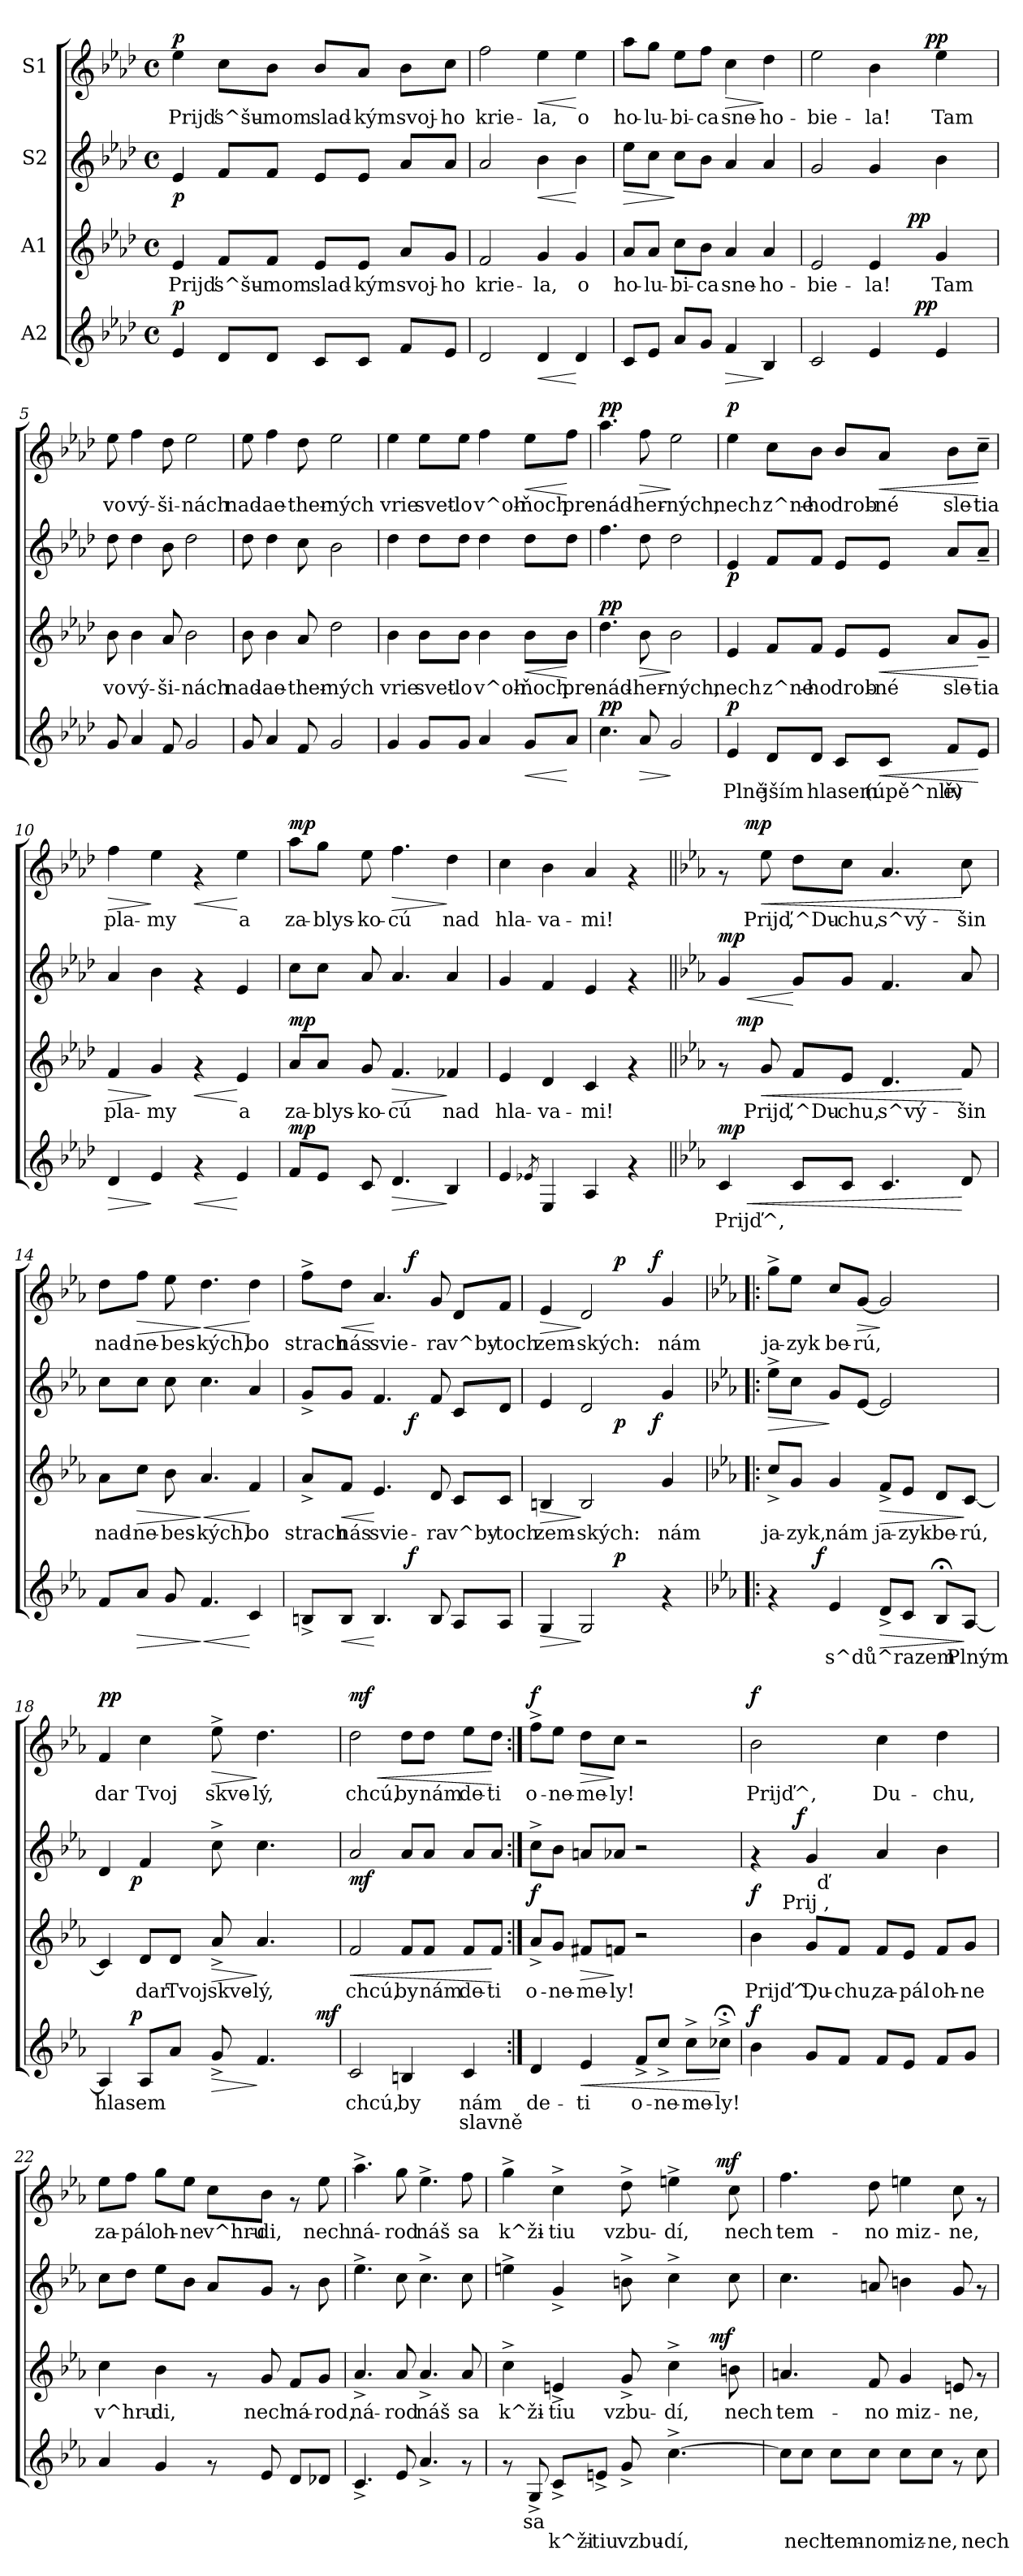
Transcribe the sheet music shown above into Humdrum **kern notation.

**kern	**text	**text	**dynam	**kern	**text	**dynam	**kern	**dynam	**kern	**text	**dynam
*part4	*part4	*part4	*part4	*part3	*part3	*part3	*part2	*part2	*part1	*part1	*part1
*staff4	*staff4	*staff4	*staff4	*staff3	*staff3	*staff3	*staff2	*staff2	*staff1	*staff1	*staff1
*I"A2	*	*	*	*I"A1	*	*	*I"S2	*	*I"S1	*	*
!!LO:PB:g=z
*stria5	*	*	*	*stria5	*	*	*stria5	*	*stria5	*	*
*clefG2	*	*	*	*clefG2	*	*	*clefG2	*	*clefG2	*	*
*k[b-e-a-d-]	*	*	*	*k[b-e-a-d-]	*	*	*k[b-e-a-d-]	*	*k[b-e-a-d-]	*	*
*A-:	*	*	*	*A-:	*	*	*A-:	*	*A-:	*	*
*M4/4	*	*	*	*M4/4	*	*	*M4/4	*	*M4/4	*	*
*met(c)	*	*	*	*met(c)	*	*	*met(c)	*	*met(c)	*	*
=1	=1	=1	=1	=1	=1	=1	=1	=1	=1	=1	=1
!	!LO:LY:b:cj	!	!LO:DY:b	!	!LO:LY:b:cj	!	!	!LO:DY:b	!	!LO:LY:b:cj	!LO:DY:a
4e-/	.	.	p	4e-/	Prijď	.	4e-/	p	4ee-\	Prijď	p
!	!LO:LY:b:cj	!	!	!	!LO:LY:b:cj	!	!	!	!	!LO:LY:b:cj	!
8d-/L	.	.	.	8f/L	s^šu-	.	8f/L	.	8cc\L	s^šu-	.
!	!LO:LY:b:cj	!	!	!	!LO:LY:b:cj	!	!	!	!	!LO:LY:b:cj	!
8d-/J	.	.	.	8f/J	-mom	.	8f/J	.	8b-\J	-mom	.
!	!LO:LY:b:cj	!	!	!	!LO:LY:b:cj	!	!	!	!	!LO:LY:b:cj	!
8c/L	.	.	.	8e-/L	slad-	.	8e-/L	.	8b-/L	slad-	.
!	!LO:LY:b:cj	!	!	!	!LO:LY:b:cj	!	!	!	!	!LO:LY:b:cj	!
8c/J	.	.	.	8e-/J	-kým	.	8e-/J	.	8a-/J	-kým	.
!	!LO:LY:b:cj	!	!	!	!LO:LY:b:cj	!	!	!	!	!LO:LY:b:cj	!
8f/L	.	.	.	8a-/L	svoj-	.	8a-/L	.	8b-\L	svoj-	.
!	!LO:LY:b:cj	!	!	!	!LO:LY:b:cj	!	!	!	!	!LO:LY:b:cj	!
8e-/J	.	.	.	8g/J	-ho	.	8a-/J	.	8cc\J	-ho	.
=2	=2	=2	=2	=2	=2	=2	=2	=2	=2	=2	=2
!	!LO:LY:b:cj	!	!	!	!LO:LY:b:cj	!	!	!	!	!LO:LY:b:cj	!
2d-/	.	.	.	2f/	krie-	.	2a-/	.	2ff\	krie-	.
!	!LO:LY:b:cj	!	!LO:HP:b	!	!LO:LY:b:cj	!	!	!LO:HP:b	!	!LO:LY:b:cj	!LO:HP:b
4d-/	.	.	<	4g/	-la,	.	4b-\	<	4ee-\	-la,	<
!	!LO:LY:b:cj	!	!	!	!LO:LY:b:cj	!	!	!	!	!LO:LY:b:cj	!
4d-/	.	.	[	4g/	o	.	4b-\	[	4ee-\	o	[
=3	=3	=3	=3	=3	=3	=3	=3	=3	=3	=3	=3
!	!LO:LY:b:cj	!	!	!	!LO:LY:b:cj	!	!	!LO:HP:b	!	!LO:LY:b:cj	!
8c/L	.	.	.	8a-/L	ho-	.	8ee-\L	>	8aa-\L	ho-	.
!	!LO:LY:b:cj	!	!	!	!LO:LY:b:cj	!	!	!	!	!LO:LY:b:cj	!
8e-/J	.	.	.	8a-/J	-lu-	.	8cc\J	.	8gg\J	-lu-	.
!	!LO:LY:b:cj	!	!	!	!LO:LY:b:cj	!	!	!	!	!LO:LY:b:cj	!
8a-/L	.	.	.	8cc\L	-bi-	.	8cc\L	]	8ee-\L	-bi-	.
!	!LO:LY:b:cj	!	!	!	!LO:LY:b:cj	!	!	!	!	!LO:LY:b:cj	!
8g/J	.	.	.	8b-\J	-ca	.	8b-\J	.	8ff\J	-ca	.
!	!LO:LY:b:cj	!	!LO:HP:b	!	!LO:LY:b:cj	!	!	!	!	!LO:LY:b:cj	!LO:HP:b
4f/	.	.	>	4a-/	sne-	.	4a-/	.	4cc\	sne-	>
!	!LO:LY:b:cj	!	!	!	!LO:LY:b:cj	!	!	!	!	!LO:LY:b:cj	!
4B-/	.	.	]	4a-/	-ho-	.	4a-/	.	4dd-\	-ho-	]
=4	=4	=4	=4	=4	=4	=4	=4	=4	=4	=4	=4
!	!LO:LY:b:cj	!	!	!	!LO:LY:b:cj	!	!	!	!	!LO:LY:b:cj	!
*^	*	*	*	*^	*	*	*	*	*^	*	*
2c/	2ryy	.	.	.	2e-/	2ryy	-bie-	.	2g/	.	2ee-\	2ryy	-bie-	.
!	!	!LO:LY:b:cj	!	!	!	!	!LO:LY:b:cj	!	!	!	!	!	!LO:LY:b:cj	!
4e-/	8.ryy	.	.	.	4e-/	8ryy	-la!	.	4g/	.	4b-\	8..ryy	-la!	.
.	.	.	.	.	.	32.ryy	.	.	.	.	.	.	.	.
!	!	!	!	!	!	!	!	!LO:DY:a	!	!	!	!	!	!
.	.	.	.	.	.	4ryy	.	pp	.	.	.	.	.	.
!	!	!	!	!LO:DY:b	!	!	!	!	!	!	!	!	!	!
.	4ryy	.	.	pp	.	.	.	.	.	.	.	.	.	.
!	!	!	!	!	!	!	!	!	!	!	!	!	!	!LO:DY:a
.	.	.	.	.	.	.	.	.	.	.	.	4ryy	.	pp
!	!	!LO:LY:b:cj	!	!	!	!	!LO:LY:b:cj	!	!	!	!	!	!LO:LY:b:cj	!
4e-/	.	.	.	.	4g/	.	Tam	.	4b-\	.	4ee-\	.	Tam	.
.	.	.	.	.	.	16ryy	.	.	.	.	.	.	.	.
.	16ryy	.	.	.	.	.	.	.	.	.	.	.	.	.
.	.	.	.	.	.	.	.	.	.	.	.	32ryy	.	.
.	.	.	.	.	.	64ryy	.	.	.	.	.	.	.	.
!!LO:LB:g=z
=5	=5	=5	=5	=5	=5	=5	=5	=5	=5	=5	=5	=5	=5	=5
!	!	!LO:LY:b:cj	!	!	!	!	!LO:LY:b:cj	!	!	!	!	!	!LO:LY:b:cj	!
*v	*v	*	*	*	*	*	*	*	*	*	*v	*v	*	*
*	*	*	*	*v	*v	*	*	*	*	*	*	*
8g/	.	.	.	8b-\	vo	.	8dd-\	.	8ee-\	vo	.
!	!LO:LY:b:cj	!	!	!	!LO:LY:b:cj	!	!	!	!	!LO:LY:b:cj	!
4a-/	.	.	.	4b-\	vý-	.	4dd-\	.	4ff\	vý-	.
!	!LO:LY:b:cj	!	!	!	!LO:LY:b:cj	!	!	!	!	!LO:LY:b:cj	!
8f/	.	.	.	8a-/	-ši-	.	8b-\	.	8dd-\	-ši-	.
!	!LO:LY:b:cj	!	!	!	!LO:LY:b:cj	!	!	!	!	!LO:LY:b:cj	!
2g/	.	.	.	2b-\	-nách	.	2dd-\	.	2ee-\	-nách	.
=6	=6	=6	=6	=6	=6	=6	=6	=6	=6	=6	=6
!	!LO:LY:b:cj	!	!	!	!LO:LY:b:cj	!	!	!	!	!LO:LY:b:cj	!
8g/	.	.	.	8b-\	nad-	.	8dd-\	.	8ee-\	nad-	.
!	!LO:LY:b:cj	!	!	!	!LO:LY:b:cj	!	!	!	!	!LO:LY:b:cj	!
4a-/	.	.	.	4b-\	-ae-	.	4dd-\	.	4ff\	-ae-	.
!	!LO:LY:b:cj	!	!	!	!LO:LY:b:cj	!	!	!	!	!LO:LY:b:cj	!
8f/	.	.	.	8a-/	-ther-	.	8cc\	.	8dd-\	-ther-	.
!	!LO:LY:b:cj	!	!	!	!LO:LY:b:cj	!	!	!	!	!LO:LY:b:cj	!
2g/	.	.	.	2dd-\	-ných	.	2b-\	.	2ee-\	-ných	.
=7	=7	=7	=7	=7	=7	=7	=7	=7	=7	=7	=7
!	!LO:LY:b:cj	!	!	!	!LO:LY:b:cj	!	!	!	!	!LO:LY:b:cj	!
4g/	.	.	.	4b-\	vrie	.	4dd-\	.	4ee-\	vrie	.
!	!LO:LY:b:cj	!	!	!	!LO:LY:b:cj	!	!	!	!	!LO:LY:b:cj	!
8g/L	.	.	.	8b-\L	svet-	.	8dd-\L	.	8ee-\L	svet-	.
!	!LO:LY:b:cj	!	!	!	!LO:LY:b:cj	!	!	!	!	!LO:LY:b:cj	!
8g/J	.	.	.	8b-\J	-lo	.	8dd-\J	.	8ee-\J	-lo	.
!	!LO:LY:b:cj	!	!	!	!LO:LY:b:cj	!	!	!	!	!LO:LY:b:cj	!
4a-/	.	.	.	4b-\	v^oh-	.	4dd-\	.	4ff\	v^oh-	.
!	!LO:LY:b:cj	!	!LO:HP:b	!	!LO:LY:b:cj	!LO:HP:b	!	!	!	!LO:LY:b:cj	!LO:HP:b
8g/L	.	.	<	8b-\L	-ňoch	<	8dd-\L	.	8ee-\L	-ňoch	<
!	!LO:LY:b:cj	!	!	!	!LO:LY:b:cj	!	!	!	!	!LO:LY:b:cj	!
8a-/J	.	.	[	8b-\J	pre-	[	8dd-\J	.	8ff\J	pre-	[
=8	=8	=8	=8	=8	=8	=8	=8	=8	=8	=8	=8
!	!LO:LY:b:cj	!	!LO:DY:b	!	!LO:LY:b:cj	!LO:DY:a	!	!	!	!LO:LY:b:cj	!LO:DY:a
4.cc\	.	.	pp	4.dd-\	-nád-	pp	4.ff\	.	4.aa-\	-nád-	pp
!	!LO:LY:b:cj	!	!LO:HP:b	!	!LO:LY:b:cj	!LO:HP:b	!	!	!	!LO:LY:b:cj	!LO:HP:b
8a-/	.	.	>	8b-\	-her-	>	8dd-\	.	8ff\	-her-	>
!	!LO:LY:b:cj	!	!	!	!LO:LY:b:cj	!	!	!	!	!LO:LY:b:cj	!
2g/	.	.	]	2b-\	-ných,	]	2dd-\	.	2ee-\	-ných,	]
!!LO:LB:g=z
=9	=9	=9	=9	=9	=9	=9	=9	=9	=9	=9	=9
!	!LO:LY:b:cj	!	!LO:DY:b	!	!LO:LY:b:cj	!	!	!LO:DY:b	!	!LO:LY:b:cj	!LO:DY:a
4e-/	Plně	.	p	4e-/	nech	.	4e-/	p	4ee-\	nech	p
!	!LO:LY:b:cj	!	!	!	!LO:LY:b:cj	!	!	!	!	!LO:LY:b:cj	!
8d-/L	jším	.	.	8f/L	z^ne-	.	8f/L	.	8cc\L	z^ne-	.
!	!LO:LY:b:cj	!	!	!	!LO:LY:b:cj	!	!	!	!	!LO:LY:b:cj	!
8d-/J	hlasem	.	.	8f/J	-ho	.	8f/J	.	8b-\J	-ho	.
!	!LO:LY:b:cj	!	!	!	!LO:LY:b:cj	!	!	!	!	!LO:LY:b:cj	!
8c/L	.	.	.	8e-/L	drob-	.	8e-/L	.	8b-/L	drob-	.
!	!LO:LY:b:cj	!	!LO:HP:b	!	!LO:LY:b:cj	!LO:HP:b	!	!	!	!LO:LY:b:cj	!LO:HP:b
8c/J	(úpě^nliv	.	<	8e-/J	-né	<	8e-/J	.	8a-/J	-né	<
!	!LO:LY:b:cj	!	!	!	!LO:LY:b:cj	!	!	!	!	!LO:LY:b:cj	!
8f/L	ě)	.	.	8a-/L	sle-	.	8a-/L	.	8b-\L	sle-	.
!	!LO:LY:b:cj	!	!	!	!LO:LY:b:cj	!	!	!	!	!LO:LY:b:cj	!
8e-/J	.	.	[	8g~</J	-tia	[	8a-~</J	.	8cc~>\J	-tia	[
=10	=10	=10	=10	=10	=10	=10	=10	=10	=10	=10	=10
!	!LO:LY:b:cj	!	!LO:HP:b	!	!LO:LY:b:cj	!LO:HP:b	!	!	!	!LO:LY:b:cj	!LO:HP:b
4d-/	.	.	>	4f/	pla-	>	4a-/	.	4ff\	pla-	>
!	!LO:LY:b:cj	!	!	!	!LO:LY:b:cj	!	!	!	!	!LO:LY:b:cj	!
4e-/	.	.	]	4g/	-my	]	4b-\	.	4ee-\	-my	]
!	!	!	!LO:HP:b	!	!	!LO:HP:b	!	!	!	!	!LO:HP:b
4rf	.	.	<	4rf	.	<	4rf	.	4rf	.	<
!	!LO:LY:b:cj	!	!	!	!LO:LY:b:cj	!	!	!	!	!LO:LY:b:cj	!
4e-/	.	.	[	4e-/	a	[	4e-/	.	4ee-\	a	[
=11	=11	=11	=11	=11	=11	=11	=11	=11	=11	=11	=11
!	!LO:LY:b:cj	!	!LO:DY:b	!	!LO:LY:b:cj	!LO:DY:a	!	!	!	!LO:LY:b:cj	!LO:DY:a
8f/L	.	.	mp	8a-/L	za-	mp	8cc\L	.	8aa-\L	za-	mp
!	!LO:LY:b:cj	!	!	!	!LO:LY:b:cj	!	!	!	!	!LO:LY:b:cj	!
8e-/J	.	.	.	8a-/J	-blys-	.	8cc\J	.	8gg\J	-blys-	.
!	!LO:LY:b:cj	!	!	!	!LO:LY:b:cj	!	!	!	!	!LO:LY:b:cj	!
8c/	.	.	.	8g/	-ko-	.	8a-/	.	8ee-\	-ko-	.
!	!LO:LY:b:cj	!	!LO:HP:b	!	!LO:LY:b:cj	!LO:HP:b	!	!	!	!LO:LY:b:cj	!LO:HP:b
4.d-/	.	.	>	4.f/	-cú	>	4.a-/	.	4.ff\	-cú	>
!	!LO:LY:b:cj	!	!	!	!LO:LY:b:cj	!	!	!	!	!LO:LY:b:cj	!
4B-/	.	.	]	4f-X/	nad	]	4a-/	.	4dd-\	nad	]
=12	=12	=12	=12	=12	=12	=12	=12	=12	=12	=12	=12
!	!LO:LY:b:cj	!	!	!	!LO:LY:b:cj	!	!	!	!	!LO:LY:b:cj	!
4e-/	.	.	.	4e-/	hla-	.	4g/	.	4cc\	hla-	.
8qe-X/	.	.	.	.	.	.	.	.	.	.	.
!	!LO:LY:b:cj	!	!	!	!LO:LY:b:cj	!	!	!	!	!LO:LY:b:cj	!
4E-/	.	.	.	4d-/	-va-	.	4f/	.	4b-\	-va-	.
!	!LO:LY:b:cj	!	!	!	!LO:LY:b:cj	!	!	!	!	!LO:LY:b:cj	!
4A-/	.	.	.	4c/	-mi!	.	4e-/	.	4a-/	-mi!	.
4rf	.	.	.	4rf	.	.	4rf	.	4rf	.	.
!!LO:LB:g=z
=13||	=13||	=13||	=13||	=13||	=13||	=13||	=13||	=13||	=13||	=13||	=13||
*k[b-e-a-]	*	*	*	*k[b-e-a-]	*	*	*k[b-e-a-]	*	*k[b-e-a-]	*	*
*E-:	*	*	*	*E-:	*	*	*E-:	*	*E-:	*	*
!	!	!	!	!LO:TX:a:t=Prij ,	!	!	!	!	!	!	!
!	!	!	!	!LO:TX:a:t=ď	!	!	!	!	!	!	!
!	!LO:LY:b:cj	!	!LO:HP:b	!	!	!	!	!LO:HP:b	!	!	!
!	!	!	!LO:DY:n=1:b	!	!	!	!	!LO:DY:n=1:a	!	!	!
*	*	*	*	*^	*	*	*	*	*^	*	*
4c/	Prijď^,-	.	< mp	8rf	16ryy	.	.	4g/	< mp	8rf	16ryy	.	.
!	!	!	!	!	!	!	!LO:DY:a	!	!	!	!	!	!
.	.	.	.	.	2...ryy	.	mp	.	.	.	64ryy	.	.
!	!	!	!	!	!	!	!	!	!	!	!	!	!LO:DY:a
.	.	.	.	.	.	.	.	.	.	.	2ryy	.	mp
!	!	!	!	!	!	!LO:LY:b:cj	!LO:HP:b	!	!	!	!	!LO:LY:b:cj	!LO:HP:b
.	.	.	.	8g/	.	Prijď	<	.	.	8ee-\	.	Prijď	<
!	!LO:LY:b:cj	!	!	!	!	!LO:LY:b:cj	!	!	!	!	!	!LO:LY:b:cj	!
8c/L	--	.	.	8f/L	.	,^Du-	.	8g/L	[	8dd\L	.	,^Du-	.
!	!LO:LY:b:cj	!	!	!	!	!LO:LY:b:cj	!	!	!	!	!	!LO:LY:b:cj	!
8c/J	--	.	.	8e-/J	.	-chu,	.	8g/J	.	8cc\J	.	-chu,	.
!	!LO:LY:b:cj	!	!	!	!	!LO:LY:b:cj	!	!	!	!	!	!LO:LY:b:cj	!
4.c/	--	.	.	4.d/	.	s^vý-	.	4.f/	.	4.a-/	.	s^vý-	.
.	.	.	.	.	.	.	.	.	.	.	4ryy	.	.
.	.	.	.	.	.	.	.	.	.	.	8ryy	.	.
!	!LO:LY:b:cj	!	!	!	!	!LO:LY:b:cj	!	!	!	!	!	!LO:LY:b:cj	!
8d/	--	.	[	8f/	.	-šin	[	8a-/	.	8cc\	.	-šin	[
.	.	.	.	.	.	.	.	.	.	.	32.ryy	.	.
=14	=14	=14	=14	=14	=14	=14	=14	=14	=14	=14	=14	=14	=14
!	!LO:LY:b:cj	!	!	!	!	!LO:LY:b:cj	!	!	!	!	!	!LO:LY:b:cj	!
*	*	*	*	*v	*v	*	*	*	*	*v	*v	*	*
8f/L	--	.	.	8a-\L	nad-	.	8cc\L	.	8dd\L	nad-	.
!	!LO:LY:b:cj	!	!LO:HP:b	!	!LO:LY:b:cj	!LO:HP:b	!	!	!	!LO:LY:b:cj	!LO:HP:b
8a-/J	--	.	>	8cc\J	-ne-	>	8cc\J	.	8ff\J	-ne-	>
!	!LO:LY:b:cj	!	!	!	!LO:LY:b:cj	!	!	!	!	!LO:LY:b:cj	!
8g/	--	.	.	8b-\	-bes-	.	8cc\	.	8ee-\	-bes-	.
!	!LO:LY:b:cj	!	!LO:HP:n=1:b	!	!LO:LY:b:cj	!LO:HP:n=1:b	!	!	!	!LO:LY:b:cj	!LO:HP:n=1:b
4.f/	--	.	] <	4.a-/	-kých,	] <	4.cc\	.	4.dd\	-kých,	] <
!	!LO:LY:b:cj	!	!	!	!LO:LY:b:cj	!	!	!	!	!LO:LY:b:cj	!
4c/	--	.	[	4f/	bo	[	4a-/	.	4dd\	bo	[
=15	=15	=15	=15	=15	=15	=15	=15	=15	=15	=15	=15
!	!LO:LY:b:cj	!	!	!	!LO:LY:b:cj	!	!	!	!	!LO:LY:b:cj	!
*^	*	*	*	*	*	*	*^	*	*^	*	*
8Bn^</L	2ryy	--	.	.	8a-^>/L	strach	.	8g^>/L	2ryy	.	8ff^>\L	2ryy	strach	.
!	!	!LO:LY:b:cj	!	!LO:HP:b	!	!LO:LY:b:cj	!LO:HP:b	!	!	!	!	!	!LO:LY:b:cj	!LO:HP:b
8B/J	.	--	.	<	8f/J	nás	<	8g/J	.	.	8dd\J	.	nás	<
!	!	!LO:LY:b:cj	!	!	!	!LO:LY:b:cj	!	!	!	!	!	!	!LO:LY:b:cj	!
4.B/	.	--	.	[	4.e-/	svie-	[	4.f/	.	.	4.a-/	.	svie-	[
!	!	!	!	!LO:DY:b	!	!	!	!	!	!LO:DY:b	!	!	!	!LO:DY:a
.	2ryy	.	.	f	.	.	.	.	2ryy	f	.	2ryy	.	f
!	!	!LO:LY:b:cj	!	!	!	!LO:LY:b:cj	!	!	!	!	!	!	!LO:LY:b:cj	!
8B/	.	--	.	.	8d/	-ra	.	8f/	.	.	8g/	.	-ra	.
!	!	!LO:LY:b:cj	!	!	!	!LO:LY:b:cj	!	!	!	!	!	!	!LO:LY:b:cj	!
8A-/L	.	--	.	.	8c/L	v^by-	.	8c/L	.	.	8d/L	.	v^by-	.
!	!	!LO:LY:b:cj	!	!	!	!LO:LY:b:cj	!	!	!	!	!	!	!LO:LY:b:cj	!
8A-/J	.	--	.	.	8c/J	-toch	.	8d/J	.	.	8f/J	.	-toch	.
=16	=16	=16	=16	=16	=16	=16	=16	=16	=16	=16	=16	=16	=16	=16
!	!	!LO:LY:b:cj	!	!LO:HP:b	!	!LO:LY:b:cj	!LO:HP:b	!	!	!	!	!	!LO:LY:b:cj	!LO:HP:b
*	*	*	*	*	*	*	*	*	*^	*	*	*^	*	*
4G/	4ryy	--	.	>	4Bn/	zem-	>	4e-/	4ryy	2ryy	.	4e-/	4ryy	2ryy	zem-	>
!	!	!LO:LY:b:cj	!	!	!	!LO:LY:b:cj	!	!	!	!	!	!	!	!	!LO:LY:b:cj	!
2G/	8...ryy	--	.	]	2B/	-ských:	]	2d/	8...ryy	.	.	2d/	8...ryy	.	-ských:	]
!	!	!	!	!LO:DY:b	!	!	!	!	!	!	!LO:DY:b	!	!	!	!	!LO:DY:a
.	2ryy	.	.	p	.	.	.	.	2ryy	.	p	.	2ryy	.	.	p
.	.	.	.	.	.	.	.	.	.	8..ryy	.	.	.	8..ryy	.	.
!	!	!	!	!	!	!	!	!	!	!	!LO:DY:b	!	!	!	!	!LO:DY:a
.	.	.	.	.	.	.	.	.	.	4ryy	f	.	.	4ryy	.	f
!	!	!	!	!	!	!LO:LY:b:cj	!	!	!	!	!	!	!	!	!LO:LY:b:cj	!
4rf	.	.	.	.	4g/	nám	.	4g/	.	.	.	4g/	.	.	nám	.
.	.	.	.	.	.	.	.	.	.	32ryy	.	.	.	32ryy	.	.
.	64ryy	.	.	.	.	.	.	.	64ryy	.	.	.	64ryy	.	.	.
*	*	*	*	*	*	*	*	*v	*v	*v	*	*	*	*	*	*
*	*	*	*	*	*	*	*	*	*	*v	*v	*v	*	*
=17!|:	=17!|:	=17!|:	=17!|:	=17!|:	=17!|:	=17!|:	=17!|:	=17!|:	=17!|:	=17!|:	=17!|:	=17!|:
*k[b-e-a-]	*	*	*	*	*k[b-e-a-]	*	*	*k[b-e-a-]	*	*k[b-e-a-]	*	*
*E-:	*	*	*	*	*E-:	*	*	*E-:	*	*E-:	*	*
*	*	*	*	*	*	*	*	*^	*	*^	*	*
*	*	*	*	*	*	*	*	*	*^	*	*	*^	*	*
!	!	!	!	!	!	!LO:LY:b:cj	!	!	!	!	!LO:HP:b	!	!	!	!LO:LY:b:cj	!
*	*	*	*	*	*	*	*	*v	*v	*v	*	*	*	*	*	*
*	*	*	*	*	*	*	*	*	*	*v	*v	*v	*	*
4rf	8..ryy	.	.	.	8cc^>/L	ja-	.	8ee-^>\L	>	8gg^>\L	ja-	.
!	!	!	!	!	!	!LO:LY:b:cj	!	!	!	!	!LO:LY:b:cj	!
.	.	.	.	.	8g/J	-zyk,	.	8cc\J	.	8ee-\J	-zyk	.
!	!	!	!	!LO:DY:b	!	!	!	!	!	!	!	!
.	2ryy	.	.	f	.	.	.	.	.	.	.	.
!	!	!LO:LY:b:cj	!	!	!	!LO:LY:b:cj	!	!	!	!	!LO:LY:b:cj	!
4e-/	.	-s^dů^razem	.	.	4g/	nám	.	8g/L	]	8cc/L	be-	.
!	!	!	!	!	!	!	!	!	!	!	!LO:LY:b:cj	!LO:HP:b
.	.	.	.	.	.	.	.	[<8e-/J	.	[<8g/J	-rú,	>
!	!	!LO:LY:b:cj	!	!LO:HP:b	!	!LO:LY:b:cj	!LO:HP:b	!	!	!	!LO:LY:b:cj	!
8d^</L	.	.	.	>	8f^</L	ja-	>	2e-/]	.	2g/]	.	]
!	!	!LO:LY:b:cj	!	!	!	!LO:LY:b:cj	!	!	!	!	!	!
8c/J	.	.	.	.	8e-/J	-zyk	.	.	.	.	.	.
.	4ryy	.	.	.	.	.	.	.	.	.	.	.
!	!	!LO:LY:b:cj	!	!	!	!LO:LY:b:cj	!	!	!	!	!	!
8B-;</L	.	.	.	.	8d/L	be-	.	.	.	.	.	.
!	!	!LO:LY:b:cj	!	!	!	!LO:LY:b:cj	!	!	!	!	!	!
[<8A-/J	.	Plným	.	]	[<8c/J	-rú,	]	.	.	.	.	.
.	32ryy	.	.	.	.	.	.	.	.	.	.	.
=18	=18	=18	=18	=18	=18	=18	=18	=18	=18	=18	=18	=18
!	!	!LO:LY:b:cj	!	!	!	!LO:LY:b:cj	!	!	!	!	!LO:LY:b:cj	!LO:DY:a
!	!	!	!	!	!	!	!	!	!	!	!	!LO:DY:n=1:b
*	*^	*	*	*	*	*	*	*^	*	*	*	*
4A-/]	8..ryy	2ryy	hlasem	.	.	4c/]	.	.	4d/	8..ryy	.	4f/	dar	p p
!	!	!	!	!	!LO:DY:b	!	!	!	!	!	!LO:DY:b	!	!	!
.	2ryy	.	.	.	p	.	.	.	.	2ryy	p	.	.	.
!	!	!	!LO:LY:b:cj	!	!	!	!LO:LY:b:cj	!	!	!	!	!	!LO:LY:b:cj	!
8A-/L	.	.	.	.	.	8d/L	dar	.	4f/	.	.	4cc\	Tvoj	.
!	!	!	!LO:LY:b:cj	!	!	!	!LO:LY:b:cj	!	!	!	!	!	!	!
8a-/J	.	.	.	.	.	8d/J	Tvoj	.	.	.	.	.	.	.
!	!	!	!LO:LY:b:cj	!	!LO:HP:b	!	!LO:LY:b:cj	!LO:HP:b	!	!	!	!	!LO:LY:b:cj	!LO:HP:b
8g^</	.	4ryy	.	.	>	8a-^</	skve-	>	8cc^>\	.	.	8ee-^>\	skve-	>
!	!	!	!LO:LY:b:cj	!	!	!	!LO:LY:b:cj	!	!	!	!	!	!LO:LY:b:cj	!
4.f/	.	.	.	.	]	4.a-/	-lý,	]	4.cc\	.	.	4.dd\	-lý,	]
.	4ryy	.	.	.	.	.	.	.	.	4ryy	.	.	.	.
.	.	8ryy	.	.	.	.	.	.	.	.	.	.	.	.
.	.	32ryy	.	.	.	.	.	.	.	.	.	.	.	.
!	!	!	!	!	!LO:DY:b	!	!	!	!	!	!	!	!	!
.	.	16.ryy	.	.	mf	.	.	.	.	.	.	.	.	.
.	32ryy	.	.	.	.	.	.	.	.	32ryy	.	.	.	.
=19	=19	=19	=19	=19	=19	=19	=19	=19	=19	=19	=19	=19	=19	=19
!	!	!	!LO:LY:b:cj	!LO:LY:b:cj	!	!	!LO:LY:b:cj	!LO:HP:b	!	!	!LO:DY:b	!	!LO:LY:b:cj	!LO:HP:b
!	!	!	!	!	!	!	!	!	!	!	!	!	!	!LO:DY:n=1:a
*v	*v	*v	*	*	*	*	*	*	*v	*v	*	*	*	*
2c/	chcú,	.	.	2f/	chcú,	<	2a-/	mf	2dd\	chcú,	< mf
!	!LO:LY:b:cj	!LO:LY:b:cj	!	!	!LO:LY:b:cj	!	!	!	!	!LO:LY:b:cj	!
4Bn/	by	.	.	8f/L	by	.	8a-/L	.	8dd\L	by	.
!	!	!	!	!	!LO:LY:b:cj	!	!	!	!	!LO:LY:b:cj	!
.	.	.	.	8f/J	nám	.	8a-/J	.	8dd\J	nám	.
!	!LO:LY:b:cj	!LO:LY:b:cj	!	!	!LO:LY:b:cj	!	!	!	!	!LO:LY:b:cj	!
4c/	nám	slavně	.	8f/L	de-	.	8a-/L	.	8ee-\L	de-	.
!	!	!	!	!	!LO:LY:b:cj	!	!	!	!	!LO:LY:b:cj	!
.	.	.	.	8f/J	-ti	[	8a-/J	.	8dd\J	-ti	[
!!LO:LB:g=z
=20:|!	=20:|!	=20:|!	=20:|!	=20:|!	=20:|!	=20:|!	=20:|!	=20:|!	=20:|!	=20:|!	=20:|!
!	!LO:LY:b:cj	!	!	!	!LO:LY:b:cj	!LO:DY:a	!	!	!	!LO:LY:b:cj	!LO:DY:a
4d/	de-	.	.	8a-^>/L	o-	f	8cc^>\L	.	8ff^>\L	o-	f
!	!	!	!	!	!LO:LY:b:cj	!	!	!	!	!LO:LY:b:cj	!
.	.	.	.	8g/J	-ne-	.	8b-\J	.	8ee-\J	-ne-	.
!	!LO:LY:b:cj	!	!LO:HP:b	!	!LO:LY:b:cj	!LO:HP:b	!	!	!	!LO:LY:b:cj	!LO:HP:b
4e-/	-ti	.	<	8f#X/L	-me-	>	8an/L	.	8dd\L	-me-	>
!	!	!	!	!	!LO:LY:b:cj	!	!	!	!	!LO:LY:b:cj	!
.	.	.	.	8fn/J	-ly!	]	8a-X/J	.	8cc\J	-ly!	]
!	!LO:LY:b:cj	!	!	!	!	!	!	!	!	!	!
8f^>/L	o-	.	.	2r	.	.	2r	.	2r	.	.
!	!LO:LY:b:cj	!	!	!	!	!	!	!	!	!	!
8cc^>/J	-ne-	.	.	.	.	.	.	.	.	.	.
!	!LO:LY:b:cj	!	!	!	!	!	!	!	!	!	!
8cc^>\L	-me-	.	.	.	.	.	.	.	.	.	.
!	!LO:LY:b:cj	!	!	!	!	!	!	!	!	!	!
8cc-X;^>\J	-ly!	.	[	.	.	.	.	.	.	.	.
=21	=21	=21	=21	=21	=21	=21	=21	=21	=21	=21	=21
!	!LO:LY:b:cj	!	!LO:DY:b	!	!LO:LY:b:cj	!LO:DY:a	!	!	!	!LO:LY:b:cj	!LO:DY:a
*	*	*	*	*^	*	*	*^	*	*	*	*
*	*	*	*	*	*^	*	*	*	*	*	*	*	*
4b-\	.	.	f	4b-\	8ryy	4ryy	Prijď^,	f	4rf	8..ryy	.	2b-\	Prijď^,	f
.	.	.	.	.	32ryy	.	.	.	.	.	.	.	.	.
!	!	!	!	!	!LO:TX:a:t=Prij ,	!	!	!	!	!	!	!	!	!
.	.	.	.	.	2ryy	.	.	.	.	.	.	.	.	.
!	!	!	!	!	!	!	!	!	!	!	!LO:DY:a	!	!	!
.	.	.	.	.	.	.	.	.	.	2ryy	f	.	.	.
!	!LO:LY:b:cj	!	!	!	!	!	!LO:LY:b:cj	!	!	!	!	!	!	!
8g/L	.	.	.	8g/L	.	32ryy	Du-	.	4g/	.	.	.	.	.
!	!	!	!	!	!	!LO:TX:a:t=ď	!	!	!	!	!	!	!	!
.	.	.	.	.	.	2ryy	.	.	.	.	.	.	.	.
!	!LO:LY:b:cj	!	!	!	!	!	!LO:LY:b:cj	!	!	!	!	!	!	!
8f/J	.	.	.	8f/J	.	.	-chu,	.	.	.	.	.	.	.
!	!LO:LY:b:cj	!	!	!	!	!	!LO:LY:b:cj	!	!	!	!	!	!LO:LY:b:cj	!
8f/L	.	.	.	8f/L	.	.	za-	.	4a-/	.	.	4cc\	Du-	.
!	!LO:LY:b:cj	!	!	!	!	!	!LO:LY:b:cj	!	!	!	!	!	!	!
8e-/J	.	.	.	8e-/J	.	.	-pál	.	.	.	.	.	.	.
.	.	.	.	.	4ryy	.	.	.	.	.	.	.	.	.
.	.	.	.	.	.	.	.	.	.	4ryy	.	.	.	.
!	!LO:LY:b:cj	!	!	!	!	!	!LO:LY:b:cj	!	!	!	!	!	!LO:LY:b:cj	!
8f/L	.	.	.	8f/L	.	.	oh-	.	4b-\	.	.	4dd\	-chu,	.
.	.	.	.	.	.	8..ryy	.	.	.	.	.	.	.	.
!	!LO:LY:b:cj	!	!	!	!	!	!LO:LY:b:cj	!	!	!	!	!	!	!
8g/J	.	.	.	8g/J	.	.	-ne	.	.	.	.	.	.	.
.	.	.	.	.	16.ryy	.	.	.	.	.	.	.	.	.
.	.	.	.	.	.	.	.	.	.	32ryy	.	.	.	.
=22	=22	=22	=22	=22	=22	=22	=22	=22	=22	=22	=22	=22	=22	=22
!	!LO:LY:b:cj	!	!	!	!	!	!LO:LY:b:cj	!	!	!	!	!	!LO:LY:b:cj	!
*	*	*	*	*v	*v	*v	*	*	*	*	*	*	*	*
*	*	*	*	*	*	*	*v	*v	*	*	*	*
4a-/	.	.	.	4cc\	v^hru-	.	8cc\L	.	8ee-\L	za-	.
!	!	!	!	!	!	!	!	!	!	!LO:LY:b:cj	!
.	.	.	.	.	.	.	8dd\J	.	8ff\J	-pál	.
!	!LO:LY:b:cj	!	!	!	!LO:LY:b:cj	!	!	!	!	!LO:LY:b:cj	!
4g/	.	.	.	4b-\	-di,	.	8ee-\L	.	8gg\L	oh-	.
!	!	!	!	!	!	!	!	!	!	!LO:LY:b:cj	!
.	.	.	.	.	.	.	8b-\J	.	8ee-\J	-ne	.
!	!	!	!	!	!	!	!	!	!	!LO:LY:b:cj	!
8rf	.	.	.	8rf	.	.	8a-/L	.	8cc\L	v^hru-	.
!	!LO:LY:b:cj	!	!	!	!LO:LY:b:cj	!	!	!	!	!LO:LY:b:cj	!
8e-/	.	.	.	8g/	nech	.	8g/J	.	8b-\J	-di,	.
!	!LO:LY:b:cj	!	!	!	!LO:LY:b:cj	!	!	!	!	!	!
8d/L	.	.	.	8f/L	ná-	.	8rf	.	8rf	.	.
!	!LO:LY:b:cj	!	!	!	!LO:LY:b:cj	!	!	!	!	!LO:LY:b:cj	!
8d-X/J	.	.	.	8g/J	-rod,	.	8b-\	.	8ee-\	nech	.
!!LO:LB:g=z
=23	=23	=23	=23	=23	=23	=23	=23	=23	=23	=23	=23
!	!LO:LY:b:cj	!	!	!	!LO:LY:b:cj	!	!	!	!	!LO:LY:b:cj	!
4.c^</	.	.	.	4.a-^>/	ná-	.	4.ee-^>\	.	4.aa-^>\	ná-	.
!	!LO:LY:b:cj	!	!	!	!LO:LY:b:cj	!	!	!	!	!LO:LY:b:cj	!
8e-/	.	.	.	8a-/	-rod	.	8cc\	.	8gg\	-rod	.
!	!LO:LY:b:cj	!	!	!	!LO:LY:b:cj	!	!	!	!	!LO:LY:b:cj	!
4.a-^</	.	.	.	4.a-^>/	náš	.	4.cc^>\	.	4.ee-^>\	náš	.
!	!	!	!	!	!LO:LY:b:cj	!	!	!	!	!LO:LY:b:cj	!
8rf	.	.	.	8a-/	sa	.	8cc\	.	8ff\	sa	.
=24	=24	=24	=24	=24	=24	=24	=24	=24	=24	=24	=24
!	!	!	!	!	!LO:LY:b:cj	!	!	!	!	!LO:LY:b:cj	!
*^	*	*	*	*^	*	*	*	*	*^	*	*
8rf	16..ryy	.	.	.	4cc^>\	2ryy	k^ži-	.	4een^>\	.	4gg^>\	2ryy	k^ži-	.
!	!LO:TX:b:t=sa	!	!	!	!	!	!	!	!	!	!	!	!	!
.	2ryy	.	.	.	.	.	.	.	.	.	.	.	.	.
!	!	!LO:LY:b:cj	!	!	!	!	!	!	!	!	!	!	!	!
8G^>/	.	.	.	.	.	.	.	.	.	.	.	.	.	.
!	!	!LO:LY:b:cj	!	!	!	!	!LO:LY:b:cj	!	!	!	!	!	!LO:LY:b:cj	!
8c^>/L	.	k^ži-	.	.	4en^>/	.	-tiu	.	4g^>/	.	4cc^>\	.	-tiu	.
!	!	!LO:LY:b:cj	!	!	!	!	!	!	!	!	!	!	!	!
8en^>/J	.	-tiu	.	.	.	.	.	.	.	.	.	.	.	.
!	!	!LO:LY:b:cj	!	!	!	!	!LO:LY:b:cj	!	!	!	!	!	!LO:LY:b:cj	!
8g^>/	.	vzbu-	.	.	8g^>/	4ryy	vzbu-	.	8bn^>\	.	8dd^>\	4ryy	vzbu-	.
.	4ryy	.	.	.	.	.	.	.	.	.	.	.	.	.
!	!	!LO:LY:b:cj	!	!	!	!	!LO:LY:b:cj	!	!	!	!	!	!LO:LY:b:cj	!
[>4.cc^>\	.	-dí,	.	.	4cc^>\	.	-dí,	.	4cc^>\	.	4een^>\	.	-dí,	.
.	.	.	.	.	.	16ryy	.	.	.	.	.	16.ryy	.	.
.	.	.	.	.	.	64ryy	.	.	.	.	.	.	.	.
!	!	!	!	!	!	!	!	!LO:DY:a	!	!	!	!	!	!
.	.	.	.	.	.	8ryy	.	mf	.	.	.	.	.	.
!	!	!	!	!	!	!	!	!	!	!	!	!	!	!LO:DY:a
.	.	.	.	.	.	.	.	.	.	.	.	8ryy	.	mf
.	8ryy	.	.	.	.	.	.	.	.	.	.	.	.	.
!	!	!	!	!	!	!	!LO:LY:b:cj	!	!	!	!	!	!LO:LY:b:cj	!
.	.	.	.	.	8bn\	.	nech	.	8cc\	.	8cc\	.	nech	.
.	.	.	.	.	.	32.ryy	.	.	.	.	.	.	.	.
.	.	.	.	.	.	.	.	.	.	.	.	32ryy	.	.
.	64ryy	.	.	.	.	.	.	.	.	.	.	.	.	.
=25	=25	=25	=25	=25	=25	=25	=25	=25	=25	=25	=25	=25	=25	=25
!	!	!LO:LY:b:cj	!	!	!	!	!LO:LY:b:cj	!	!	!	!	!	!LO:LY:b:cj	!
*v	*v	*	*	*	*	*	*	*	*	*	*v	*v	*	*
*	*	*	*	*v	*v	*	*	*	*	*	*	*
8cc\L]	.	.	.	4.an/	tem-	.	4.cc\	.	4.ff\	tem-	.
!	!LO:LY:b:cj	!	!	!	!	!	!	!	!	!	!
8cc\J	nech	.	.	.	.	.	.	.	.	.	.
!	!LO:LY:b:cj	!	!	!	!	!	!	!	!	!	!
8cc\L	tem-	.	.	.	.	.	.	.	.	.	.
!	!LO:LY:b:cj	!	!	!	!LO:LY:b:cj	!	!	!	!	!LO:LY:b:cj	!
8cc\J	-no	.	.	8f/	-no	.	8an/	.	8dd\	-no	.
!	!LO:LY:b:cj	!	!	!	!LO:LY:b:cj	!	!	!	!	!LO:LY:b:cj	!
8cc\L	miz-	.	.	4g/	miz-	.	4bn\	.	4een\	miz-	.
!	!LO:LY:b:cj	!	!	!	!	!	!	!	!	!	!
8cc\J	-ne,	.	.	.	.	.	.	.	.	.	.
!	!	!	!	!	!LO:LY:b:cj	!	!	!	!	!LO:LY:b:cj	!
8rf	.	.	.	8en/	-ne,	.	8g/	.	8cc\	-ne,	.
!	!LO:LY:b:cj	!	!	!	!	!	!	!	!	!	!
8cc\	nech	.	.	8rf	.	.	8rf	.	8rf	.	.
=	=	=	=	=	=	=	=	=	=	=	=
*-	*-	*-	*-	*-	*-	*-	*-	*-	*-	*-	*-
